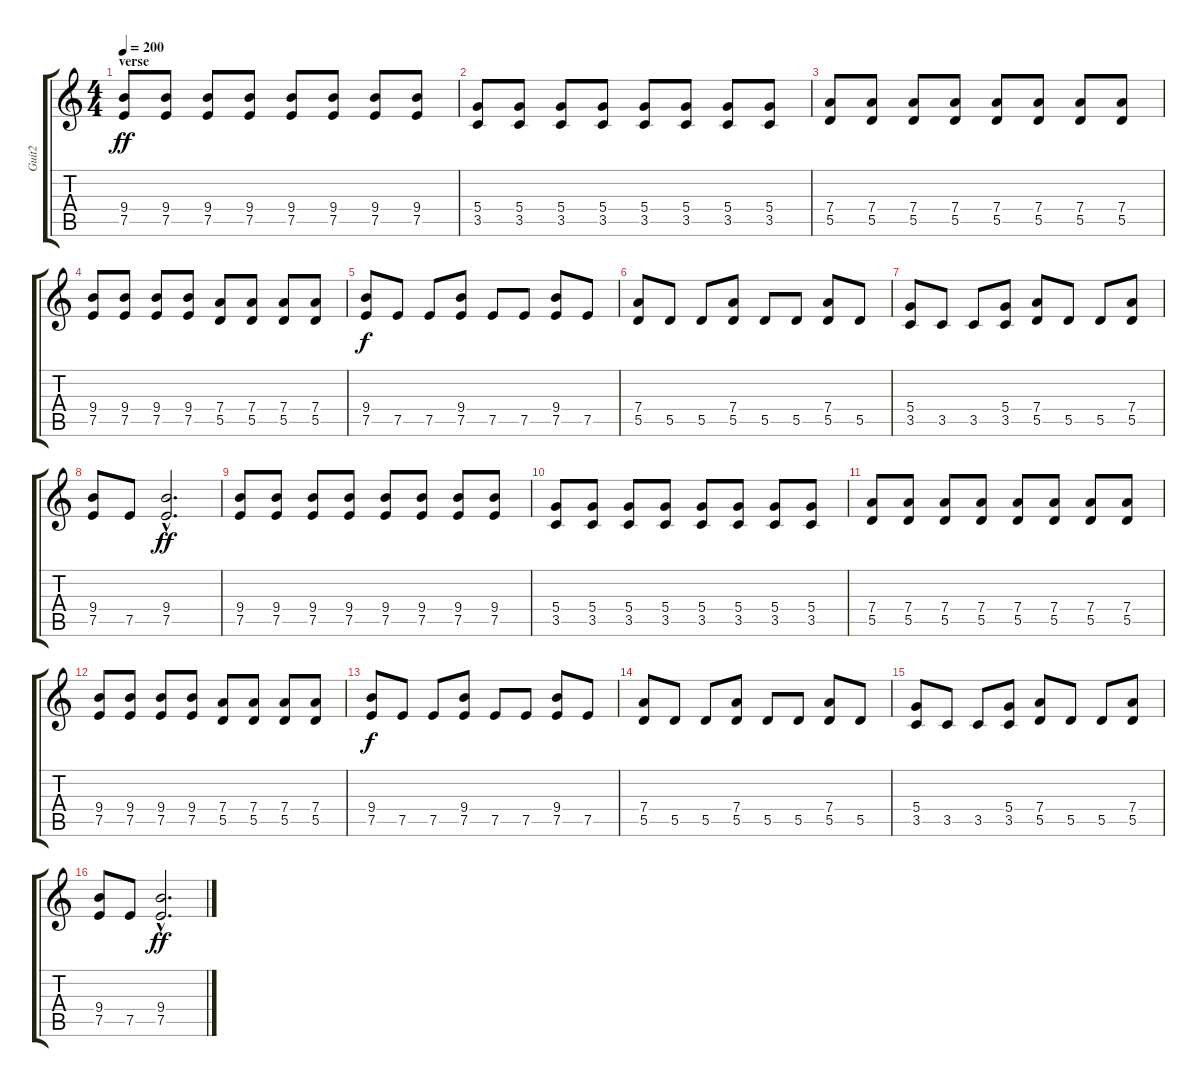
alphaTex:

\track ("Guit2" "Guit2") {instrument acousticguitarsteel}
\staff {score tabs}
\tuning (E4 B3 G3 D3 A2 E2) {hide}
\ts (4 4)
\section ("" "verse")
\tempo 200
\clef g2
\ks c
(9.4 7.5).8{dy ff} (9.4 7.5).8 (9.4 7.5).8 (9.4 7.5).8 (9.4 7.5).8 (9.4 7.5).8 (9.4 7.5).8 (9.4 7.5).8 |
(5.4 3.5).8 (5.4 3.5).8 (5.4 3.5).8 (5.4 3.5).8 (5.4 3.5).8 (5.4 3.5).8 (5.4 3.5).8 (5.4 3.5).8 |
(7.4 5.5).8 (7.4 5.5).8 (7.4 5.5).8 (7.4 5.5).8 (7.4 5.5).8 (7.4 5.5).8 (7.4 5.5).8 (7.4 5.5).8 |
(9.4 7.5).8 (9.4 7.5).8 (9.4 7.5).8 (9.4 7.5).8 (7.4 5.5).8 (7.4 5.5).8 (7.4 5.5).8 (7.4 5.5).8 |
(9.4 7.5).8{dy f} 7.5.8 7.5.8 (9.4 7.5).8 7.5.8 7.5.8 (9.4 7.5).8 7.5.8 |
(7.4 5.5).8 5.5.8 5.5.8 (7.4 5.5).8 5.5.8 5.5.8 (7.4 5.5).8 5.5.8 |
(5.4 3.5).8 3.5.8 3.5.8 (5.4 3.5).8 (7.4 5.5).8 5.5.8 5.5.8 (7.4 5.5).8 |
(9.4 7.5).8 7.5.8 (9.4{hac} 7.5{hac}).2{d dy ff} |
(9.4 7.5).8 (9.4 7.5).8 (9.4 7.5).8 (9.4 7.5).8 (9.4 7.5).8 (9.4 7.5).8 (9.4 7.5).8 (9.4 7.5).8 |
(5.4 3.5).8 (5.4 3.5).8 (5.4 3.5).8 (5.4 3.5).8 (5.4 3.5).8 (5.4 3.5).8 (5.4 3.5).8 (5.4 3.5).8 |
(7.4 5.5).8 (7.4 5.5).8 (7.4 5.5).8 (7.4 5.5).8 (7.4 5.5).8 (7.4 5.5).8 (7.4 5.5).8 (7.4 5.5).8 |
(9.4 7.5).8 (9.4 7.5).8 (9.4 7.5).8 (9.4 7.5).8 (7.4 5.5).8 (7.4 5.5).8 (7.4 5.5).8 (7.4 5.5).8 |
(9.4 7.5).8{dy f} 7.5.8 7.5.8 (9.4 7.5).8 7.5.8 7.5.8 (9.4 7.5).8 7.5.8 |
(7.4 5.5).8 5.5.8 5.5.8 (7.4 5.5).8 5.5.8 5.5.8 (7.4 5.5).8 5.5.8 |
(5.4 3.5).8 3.5.8 3.5.8 (5.4 3.5).8 (7.4 5.5).8 5.5.8 5.5.8 (7.4 5.5).8 |
(9.4 7.5).8 7.5.8 (9.4{hac} 7.5{hac}).2{d dy ff}
